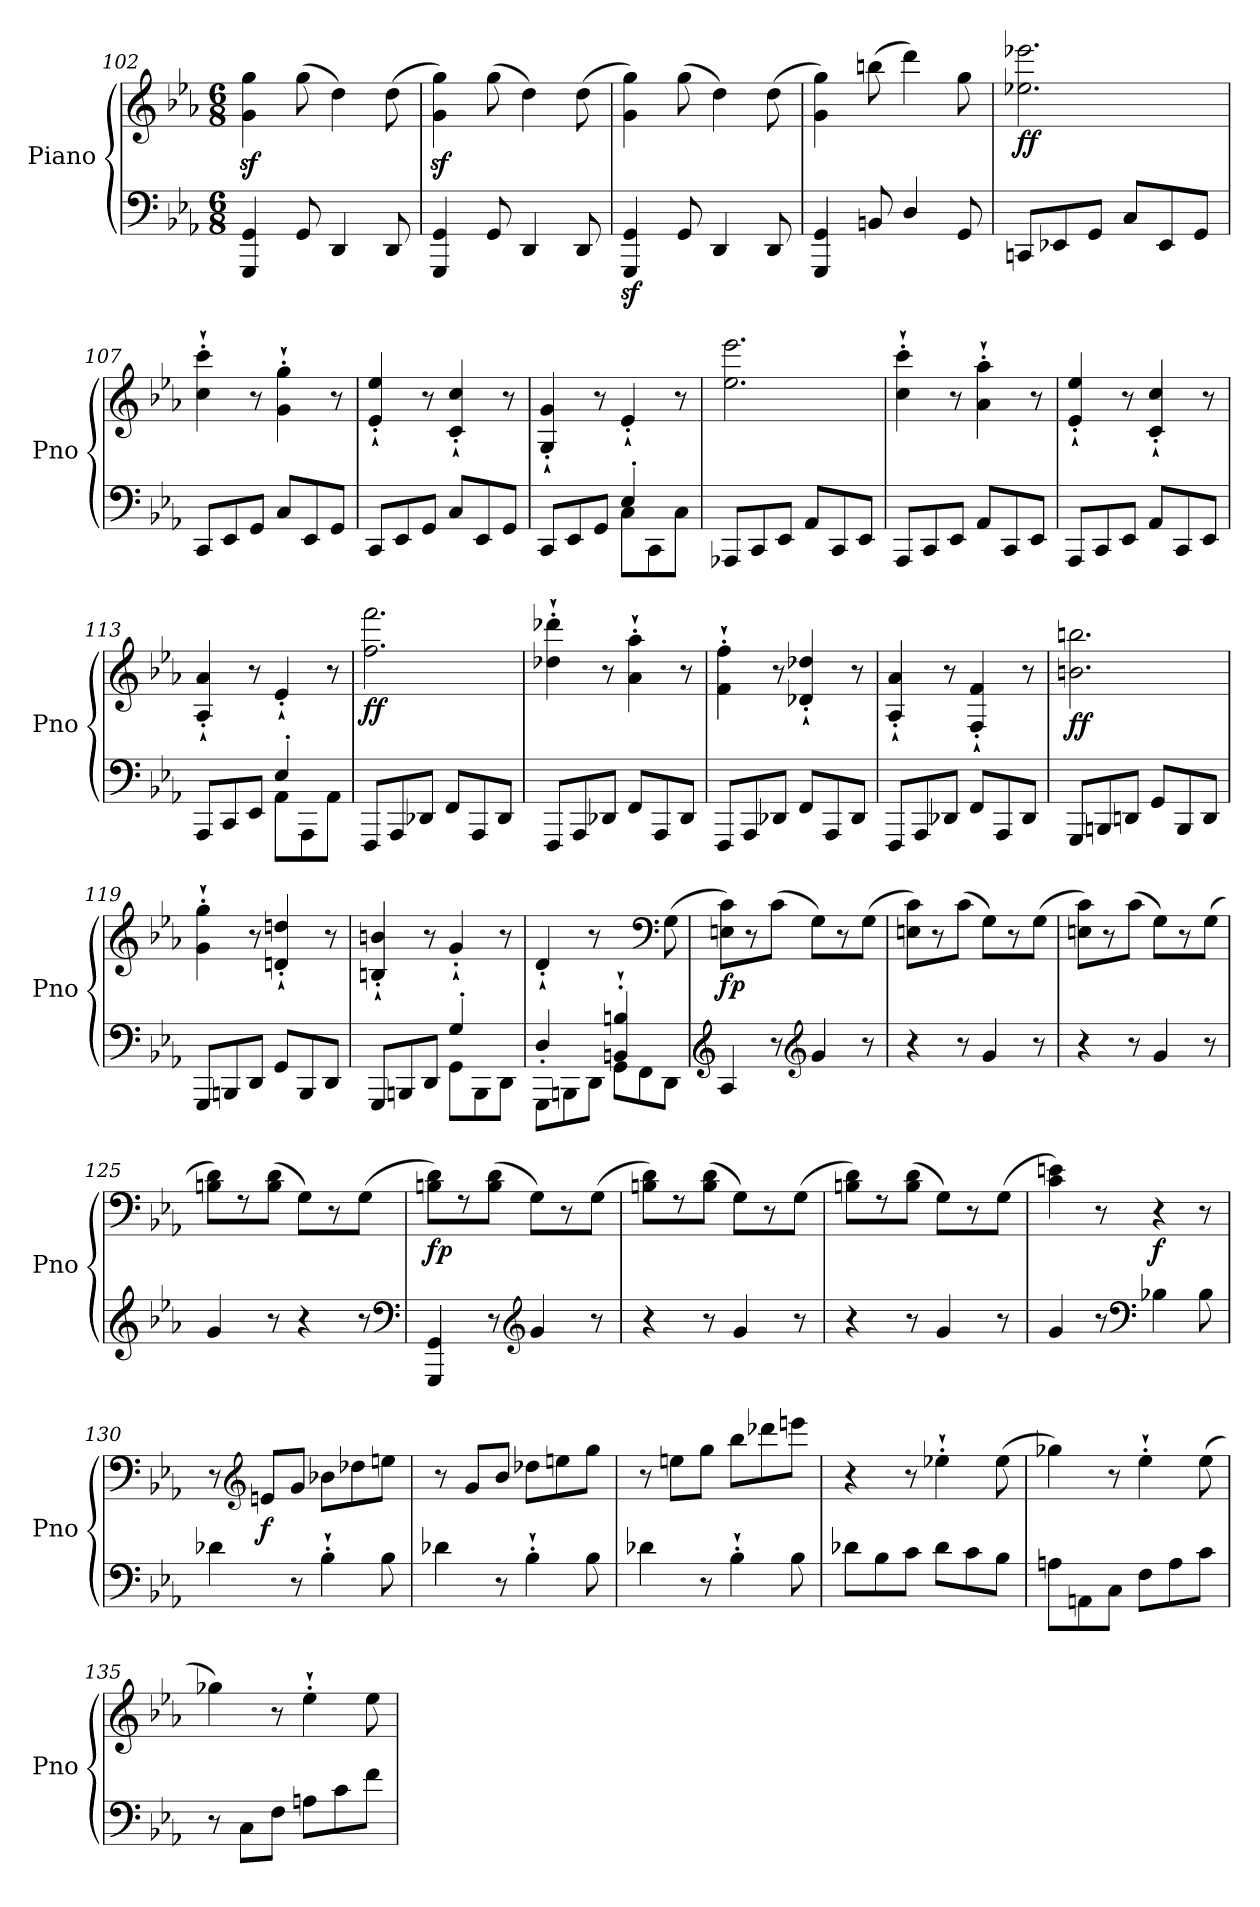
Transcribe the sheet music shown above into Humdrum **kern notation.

**kern	**kern	**dynam
*part1	*part1	*part1
*staff2	*staff1	*staff1/2
*I"Piano	*	*
*I'Pno	*	*
*clefF4	*clefG2	*
*k[b-e-a-]	*k[b-e-a-]	*
*E-:	*E-:	*
*M6/8	*M6/8	*
=102	=102	=102
4GGG/ 4GG/	4g\z< 4gg\z<	.
8GG/	(8gg\	.
4DD/	4dd\)	.
8DD/	(8dd\	.
!!LO:PB:g=z
=103	=103	=103
4GGG/ 4GG/	4g\z< 4gg\z<)	.
8GG/	(8gg\	.
4DD/	4dd\)	.
8DD/	(8dd\	.
=104	=104	=104
4GGG/z> 4GG/z>	4g\ 4gg\)	.
8GG/	(8gg\	.
4DD/	4dd\)	.
8DD/	(8dd\	.
=105	=105	=105
4GGG/ 4GG/	4g\ 4gg\)	.
8BBn/	(8bbn\	.
4D/	4ddd\)	.
8GG/	8gg\	.
=106	=106	=106
!	!	!LO:DY:b
8CCn/L	2.ee-X\ 2.eee-X\	ff
8EE-X/	.	.
8GG/J	.	.
8C/L	.	.
8EE-/	.	.
8GG/J	.	.
=107	=107	=107
8CC/L	4cc\`' 4ccc\`'	.
8EE-/	.	.
8GG/J	8r	.
8C/L	4g\`' 4gg\`'	.
8EE-/	.	.
8GG/J	8r	.
=108	=108	=108
8CC/L	4e-/`' 4ee-/`'	.
8EE-/	.	.
8GG/J	8r	.
8C/L	4c/`' 4cc/`'	.
8EE-/	.	.
8GG/J	8r	.
=109	=109	=109
*^	*	*
4.ryy	8CC/L	4G/`' 4g/`'	.
.	8EE-/	.	.
.	8GG/J	8r	.
4E-'/	8C\L	4e-`'/	.
.	8CC\	.	.
8ryy	8C\J	8r	.
*v	*v	*	*
!!LO:LB:g=z
=110	=110	=110
8AAA-X/L	2.ee-\ 2.eee-\	.
8CC/	.	.
8EE-/J	.	.
8AA-/L	.	.
8CC/	.	.
8EE-/J	.	.
=111	=111	=111
8AAA-/L	4cc\`' 4ccc\`'	.
8CC/	.	.
8EE-/J	8r	.
8AA-/L	4a-\`' 4aa-\`'	.
8CC/	.	.
8EE-/J	8r	.
=112	=112	=112
8AAA-/L	4e-/`' 4ee-/`'	.
8CC/	.	.
8EE-/J	8r	.
8AA-/L	4c/`' 4cc/`'	.
8CC/	.	.
8EE-/J	8r	.
=113	=113	=113
*^	*	*
4.ryy	8AAA-/L	4A-/`' 4a-/`'	.
.	8CC/	.	.
.	8EE-/J	8r	.
4E-'/	8AA-\L	4e-`'/	.
.	8AAA-\	.	.
8ryy	8AA-\J	8r	.
=114	=114	=114	=114
!	!	!	!LO:DY:b
*v	*v	*	*
8FFF/L	2.ff\ 2.fff\	ff
8AAA-/	.	.
8DD-X/J	.	.
8FF/L	.	.
8AAA-/	.	.
8DD-/J	.	.
=115	=115	=115
8FFF/L	4dd-X\`' 4ddd-X\`'	.
8AAA-/	.	.
8DD-X/J	8r	.
8FF/L	4a-\`' 4aa-\`'	.
8AAA-/	.	.
8DD-/J	8r	.
=116	=116	=116
8FFF/L	4f\`' 4ff\`'	.
8AAA-/	.	.
8DD-X/J	8r	.
8FF/L	4d-X/`' 4dd-X/`'	.
8AAA-/	.	.
8DD-/J	8r	.
!!LO:LB:g=z
=117	=117	=117
8FFF/L	4A-/`' 4a-/`'	.
8AAA-/	.	.
8DD-X/J	8r	.
8FF/L	4F/`' 4f/`'	.
8AAA-/	.	.
8DD-/J	8r	.
=118	=118	=118
!	!	!LO:DY:b
8GGG/L	2.bn\ 2.bbn\	ff
8BBBn/	.	.
8DDn/J	.	.
8GG/L	.	.
8BBB/	.	.
8DD/J	.	.
=119	=119	=119
8GGG/L	4g\`' 4gg\`'	.
8BBBn/	.	.
8DD/J	8r	.
8GG/L	4dn/`' 4ddn/`'	.
8BBB/	.	.
8DD/J	8r	.
=120	=120	=120
*^	*	*
4.ryy	8GGG/L	4Bn/`' 4bn/`'	.
.	8BBBn/	.	.
.	8DD/J	8r	.
4G'/	8GG\L	4g`'/	.
.	8BBB\	.	.
8ryy	8DD\J	8r	.
=121	=121	=121	=121
*	*^	*	*
4.ryy	4D'/	8GGG\L	4d`'/	.
.	.	8BBBn\	.	.
.	2ryy	8DD\J	8r	.
4BBn/`' 4Bn/`'	.	8GG\L	4ryy	.
.	.	8FF\	.	.
*	*	*	*clefF4	*
8ryy	.	8DD\J	(8G\	.
=122	=122	=122	=122	=122
*	*	*	*^	*
!	!	!	!	!	!LO:DY:b
*v	*v	*v	*	*	*
4CC/	8ryy	8En\ 8c\L)	fp
.	8r	8ryy	.
8r	4ryy	(8c\J	.
*clefG2	*	*	*
4g/	.	8G\L)	.
.	8r	8ryy	.
8r	8ryy	(8G\J	.
!!LO:LB:g=z	!!
=123	=123	=123	=123
4r	8ryy	8En\ 8c\L)	.
.	8r	8ryy	.
8r	4ryy	(8c\J	.
4g/	.	8G\L)	.
.	8r	8ryy	.
8r	8ryy	(8G\J	.
=124	=124	=124	=124
4r	8ryy	8En\ 8c\L)	.
.	8r	8ryy	.
8r	4ryy	(8c\J	.
4g/	.	8G\L)	.
.	8r	8ryy	.
8r	8ryy	(8G\J	.
=125	=125	=125	=125
4g/	8ryy	8Bn\ 8d\L)	.
.	8rF	8ryy	.
8r	4ryy	(8B\ 8d\J	.
4r	.	8G\L)	.
.	8r	8ryy	.
8r	8ryy	(8G\J	.
*clefF4	*	*	*
=126	=126	=126	=126
!	!	!	!LO:DY:b
4GGG/ 4GG/	8ryy	8Bn\ 8d\L)	fp
.	8rF	8ryy	.
8r	4ryy	(8B\ 8d\J	.
*clefG2	*	*	*
4g/	.	8G\L)	.
.	8r	8ryy	.
8r	8ryy	(8G\J	.
=127	=127	=127	=127
4r	8ryy	8Bn\ 8d\L)	.
.	8rF	8ryy	.
8r	4ryy	(8B\ 8d\J	.
4g/	.	8G\L)	.
.	8r	8ryy	.
8r	8ryy	(8G\J	.
=128	=128	=128	=128
4r	8ryy	8Bn\ 8d\L)	.
.	8rF	8ryy	.
8r	4ryy	(8B\ 8d\J	.
4g/	.	8G\L)	.
.	8r	8ryy	.
8r	8ryy	(8G\J	.
*	*v	*v	*
=129	=129	=129
4g/	4c\ 4en\)	.
8r	8r	.
*clefF4	*	*
!	!	!LO:DY:b
4B-X\	4r	f
8B-\	8r	.
!!LO:LB:g=z
=130	=130	=130
4d-X\	8r	.
*	*clefG2	*
!	!	!LO:DY:b
.	8en/L	f
8r	8g/J	.
4B-`'\	8b-X\L	.
.	8dd-X\	.
8B-\	8een\J	.
=131	=131	=131
4d-X\	8r	.
.	8g/L	.
8r	8b-/J	.
4B-`'\	8dd-X\L	.
.	8een\	.
8B-\	8gg\J	.
=132	=132	=132
4d-X\	8r	.
.	8een\L	.
8r	8gg\J	.
4B-`'\	8bb-\L	.
.	8ddd-X\	.
8B-\	8eeen\J	.
=133	=133	=133
8d-X\L	4r	.
8B-\	.	.
8c\J	8r	.
8d-\L	4ee-X`'\	.
8c\	.	.
8B-\J	(8ee-\	.
=134	=134	=134
8An\L	4gg-X\)	.
8AAn\	.	.
8C\J	8r	.
8F\L	4ee-`'\	.
8A\	.	.
8c\J	(8ee-\	.
=135	=135	=135
8r	4gg-X\)	.
8C\L	.	.
8F\J	8r	.
8An\L	4ee-`'\	.
8c\	.	.
8f\J	8ee-\	.
=	=	=
*-	*-	*-
